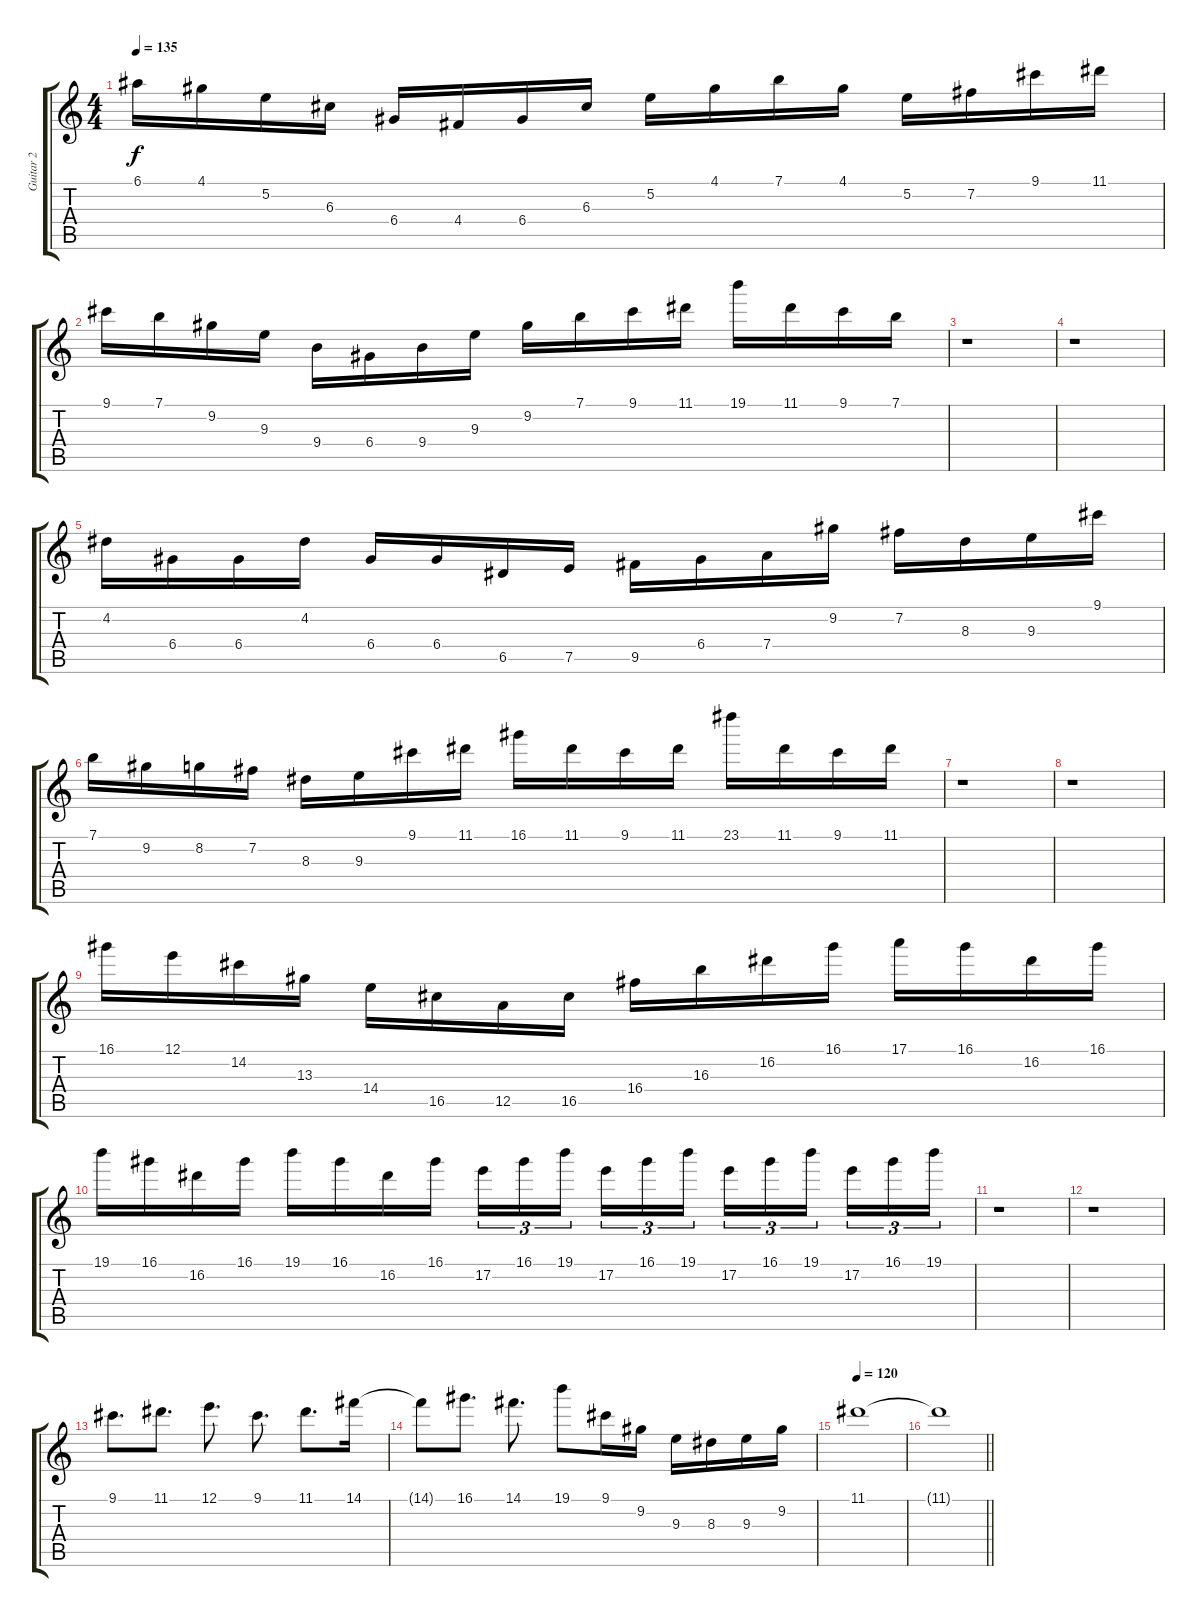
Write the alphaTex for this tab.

\track ("Guitar 2" "Guitar 2") {instrument overdrivenguitar}
\staff {score tabs}
\tuning (E4 B3 G3 D3 A2 E2) {hide}
\ts (4 4)
\tempo 135
\clef g2
\ks c
6.1.16{dy f} 4.1.16 5.2.16 6.3.16 6.4.16 4.4.16 6.4.16 6.3.16 5.2.16 4.1.16 7.1.16 4.1.16 5.2.16 7.2.16 9.1.16 11.1.16 |
9.1.16 7.1.16 9.2.16 9.3.16 9.4.16 6.4.16 9.4.16 9.3.16 9.2.16 7.1.16 9.1.16 11.1.16 19.1.16 11.1.16 9.1.16 7.1.16 |
r.1 |
r.1 |
4.2.16 6.4.16 6.4.16 4.2.16 6.4.16 6.4.16 6.5.16 7.5.16 9.5.16 6.4.16 7.4.16 9.2.16 7.2.16 8.3.16 9.3.16 9.1.16 |
7.1.16 9.2.16 8.2.16 7.2.16 8.3.16 9.3.16 9.1.16 11.1.16 16.1.16 11.1.16 9.1.16 11.1.16 23.1.16 11.1.16 9.1.16 11.1.16 |
r.1 |
r.1 |
16.1.16 12.1.16 14.2.16 13.3.16 14.4.16 16.5.16 12.5.16 16.5.16 16.4.16 16.3.16 16.2.16 16.1.16 17.1.16 16.1.16 16.2.16 16.1.16 |
19.1.16 16.1.16 16.2.16 16.1.16 19.1.16 16.1.16 16.2.16 16.1.16 17.2.16{tu (3 2)} 16.1.16{tu (3 2)} 19.1.16{tu (3 2) beam splitsecondary} 17.2.16{tu (3 2)} 16.1.16{tu (3 2)} 19.1.16{tu (3 2)} 17.2.16{tu (3 2)} 16.1.16{tu (3 2)} 19.1.16{tu (3 2) beam splitsecondary} 17.2.16{tu (3 2)} 16.1.16{tu (3 2)} 19.1.16{tu (3 2)} |
r.1 |
r.1 |
9.1.8{d} 11.1.8{d} 12.1.8{d} 9.1.8{d} 11.1.8{d} 14.1.16 |
14.1{t}.8 16.1.8{d} 14.1.8{d} 19.1.8 9.1.16 9.2.16 9.3.16 8.3.16 9.3.16 9.2.16 |
\tempo 120
11.1.1 |
\barLineRight lightlight
11.1{t}.1
